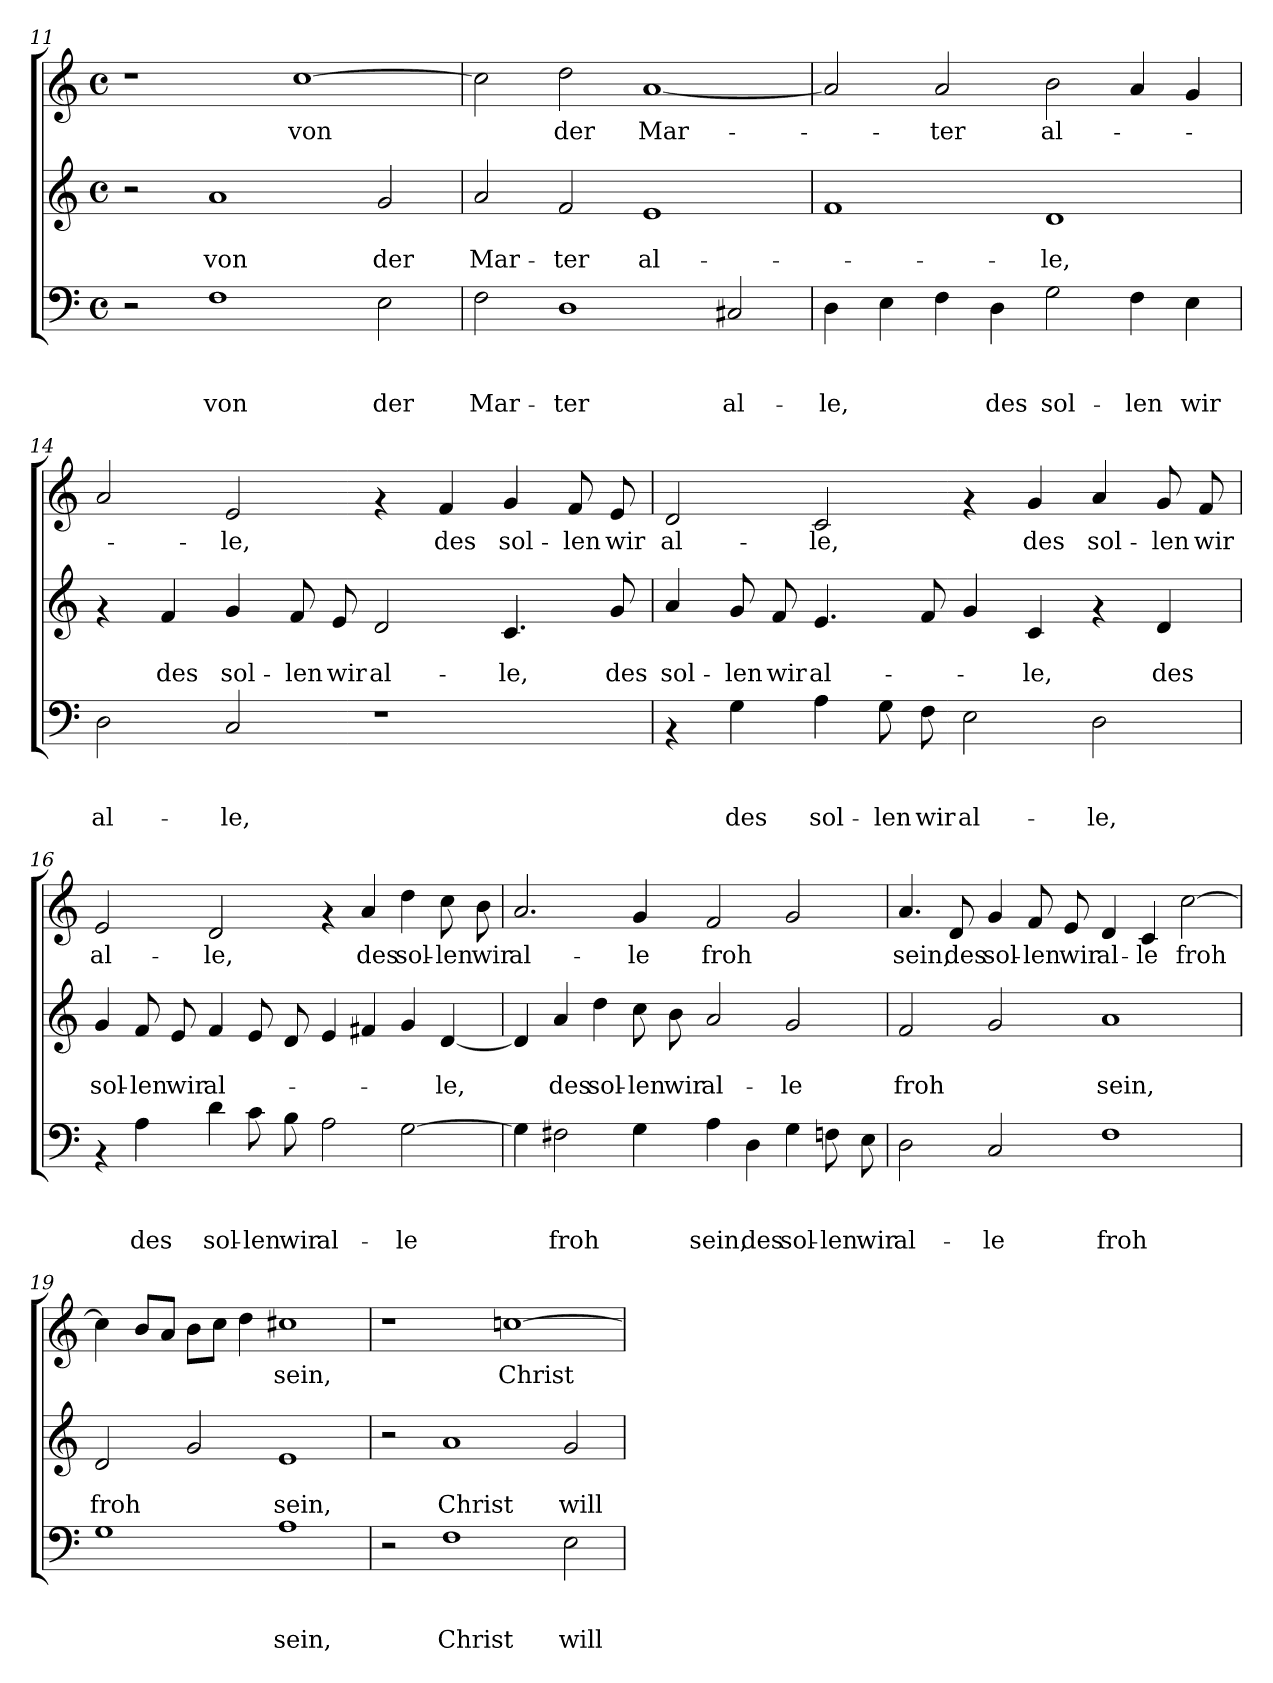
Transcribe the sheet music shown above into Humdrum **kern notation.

**kern	**text	**text	**text	**kern	**text	**text	**kern	**text
*part3	*part3	*part3	*part3	*part2	*part2	*part2	*part1	*part1
*staff3	*staff3	*staff3	*staff3	*staff2	*staff2	*staff2	*staff1	*staff1
*clefF4	*	*	*	*clefG2	*	*	*clefG2	*
*k[]	*	*	*	*k[]	*	*	*k[]	*
*C:	*	*	*	*C:	*	*	*C:	*
*M4/4	*	*	*	*M4/4	*	*	*M4/4	*
*met(c)	*	*	*	*met(c)	*	*	*met(c)	*
=11	=11	=11	=11	=11	=11	=11	=11	=11
2r	.	.	.	2r	.	.	1r	.
!	!	!	!LO:LY:b	!	!	!LO:LY:b	!	!
1F	.	.	von	1a	.	von	.	.
!	!	!	!	!	!	!	!	!LO:LY:b
.	.	.	.	.	.	.	[>1cc	von
!	!	!	!LO:LY:b	!	!	!LO:LY:b	!	!
2E\	.	.	der	2g/	.	der	.	.
=12	=12	=12	=12	=12	=12	=12	=12	=12
!	!	!	!LO:LY:b	!	!	!LO:LY:b	!	!
2F\	.	.	Mar-	2a/	.	Mar-	2cc\]	.
!	!	!	!LO:LY:b	!	!	!LO:LY:b	!	!LO:LY:b
1D	.	.	-ter	2f/	.	-ter	2dd\	der
!	!	!	!	!	!	!LO:LY:b	!	!LO:LY:b
.	.	.	.	1e	.	al-	[<1a	Mar-
!	!	!	!LO:LY:b	!	!	!	!	!
2C#X/	.	.	al-	.	.	.	.	.
=13	=13	=13	=13	=13	=13	=13	=13	=13
!	!	!	!LO:LY:b	!	!	!	!	!
4D\	.	.	-le,	1f	.	.	2a/]	.
4E\	.	.	.	.	.	.	.	.
!	!	!	!	!	!	!	!	!LO:LY:b
4F\	.	.	.	.	.	.	2a/	-ter
!	!	!	!LO:LY:b	!	!	!	!	!
4D\	.	.	des	.	.	.	.	.
!	!	!	!LO:LY:b	!	!	!LO:LY:b	!	!LO:LY:b
2G\	.	.	sol-	1d	.	-le,	2b\	al-
!	!	!	!LO:LY:b	!	!	!	!	!
4F\	.	.	-len	.	.	.	4a/	.
!	!	!	!LO:LY:b	!	!	!	!	!
4E\	.	.	wir	.	.	.	4g/	.
!!LO:LB:g=z
=14	=14	=14	=14	=14	=14	=14	=14	=14
!	!	!	!LO:LY:b	!	!	!	!	!
2D\	.	.	al-	4rf	.	.	2a/	.
!	!	!	!	!	!	!LO:LY:b	!	!
.	.	.	.	4f/	.	des	.	.
!	!	!	!LO:LY:b	!	!	!LO:LY:b	!	!LO:LY:b
2C/	.	.	-le,	4g/	.	sol-	2e/	-le,
!	!	!	!	!	!	!LO:LY:b	!	!
.	.	.	.	8f/	.	-len	.	.
!	!	!	!	!	!	!LO:LY:b	!	!
.	.	.	.	8e/	.	wir	.	.
!	!	!	!	!	!	!LO:LY:b	!	!
1r	.	.	.	2d/	.	al-	4rf	.
!	!	!	!	!	!	!	!	!LO:LY:b
.	.	.	.	.	.	.	4f/	des
!	!	!	!	!	!	!LO:LY:b	!	!LO:LY:b
.	.	.	.	4.c/	.	-le,	4g/	sol-
!	!	!	!	!	!	!	!	!LO:LY:b
.	.	.	.	.	.	.	8f/	-len
!	!	!	!	!	!	!LO:LY:b	!	!LO:LY:b
.	.	.	.	8g/	.	des	8e/	wir
=15	=15	=15	=15	=15	=15	=15	=15	=15
!	!	!	!	!	!	!LO:LY:b	!	!LO:LY:b
4rAA	.	.	.	4a/	.	sol-	2d/	al-
!	!	!	!LO:LY:b	!	!	!LO:LY:b	!	!
4G\	.	.	des	8g/	.	-len	.	.
!	!	!	!	!	!	!LO:LY:b	!	!
.	.	.	.	8f/	.	wir	.	.
!	!	!	!LO:LY:b	!	!	!LO:LY:b	!	!LO:LY:b
4A\	.	.	sol-	4.e/	.	al-	2c/	-le,
!	!	!	!LO:LY:b	!	!	!	!	!
8G\	.	.	-len	.	.	.	.	.
!	!	!	!LO:LY:b	!	!	!	!	!
8F\	.	.	wir	8f/	.	.	.	.
!	!	!	!LO:LY:b	!	!	!	!	!
2E\	.	.	al-	4g/	.	.	4rf	.
!	!	!	!	!	!	!LO:LY:b	!	!LO:LY:b
.	.	.	.	4c/	.	-le,	4g/	des
!	!	!	!LO:LY:b	!	!	!	!	!LO:LY:b
2D\	.	.	-le,	4rf	.	.	4a/	sol-
!	!	!	!	!	!	!LO:LY:b	!	!LO:LY:b
.	.	.	.	4d/	.	des	8g/	-len
!	!	!	!	!	!	!	!	!LO:LY:b
.	.	.	.	.	.	.	8f/	wir
=16	=16	=16	=16	=16	=16	=16	=16	=16
!	!	!	!	!	!	!LO:LY:b	!	!LO:LY:b
4rAA	.	.	.	4g/	.	sol-	2e/	al-
!	!	!	!LO:LY:b	!	!	!LO:LY:b	!	!
4A\	.	.	des	8f/	.	-len	.	.
!	!	!	!	!	!	!LO:LY:b	!	!
.	.	.	.	8e/	.	wir	.	.
!	!	!	!LO:LY:b	!	!	!LO:LY:b	!	!LO:LY:b
4d\	.	.	sol-	4f/	.	al-	2d/	-le,
!	!	!	!LO:LY:b	!	!	!	!	!
8c\	.	.	-len	8e/	.	.	.	.
!	!	!	!LO:LY:b	!	!	!	!	!
8B\	.	.	wir	8d/	.	.	.	.
!	!	!	!LO:LY:b	!	!	!	!	!
2A\	.	.	al-	4e/	.	.	4rf	.
!	!	!	!	!	!	!	!	!LO:LY:b
.	.	.	.	4f#X/	.	.	4a/	des
!	!	!	!LO:LY:b	!	!	!	!	!LO:LY:b
[<2G\	.	.	-le	4g/	.	.	4dd\	sol-
!	!	!	!	!	!	!LO:LY:b	!	!LO:LY:b
.	.	.	.	[<4d/	.	-le,	8cc\	-len
!	!	!	!	!	!	!	!	!LO:LY:b
.	.	.	.	.	.	.	8b\	wir
!!LO:LB:g=z
=17	=17	=17	=17	=17	=17	=17	=17	=17
!	!	!	!	!	!	!	!	!LO:LY:b
4G\]	.	.	.	4d/]	.	.	2.a/	al-
!	!	!	!LO:LY:b	!	!	!LO:LY:b	!	!
2F#X\	.	.	froh	4a/	.	des	.	.
!	!	!	!	!	!	!LO:LY:b	!	!
.	.	.	.	4dd\	.	sol-	.	.
!	!	!	!	!	!	!LO:LY:b	!	!LO:LY:b
4G\	.	.	.	8cc\	.	-len	4g/	-le
!	!	!	!	!	!	!LO:LY:b	!	!
.	.	.	.	8b\	.	wir	.	.
!	!	!	!LO:LY:b	!	!	!LO:LY:b	!	!LO:LY:b
4A\	.	.	sein,	2a/	.	al-	2f/	froh
!	!	!	!LO:LY:b	!	!	!	!	!
4D\	.	.	des	.	.	.	.	.
!	!	!	!LO:LY:b	!	!	!LO:LY:b	!	!
4G\	.	.	sol-	2g/	.	-le	2g/	.
!	!	!	!LO:LY:b	!	!	!	!	!
8Fn\	.	.	-len	.	.	.	.	.
!	!	!	!LO:LY:b	!	!	!	!	!
8E\	.	.	wir	.	.	.	.	.
=18	=18	=18	=18	=18	=18	=18	=18	=18
!	!	!	!LO:LY:b	!	!	!LO:LY:b	!	!LO:LY:b
2D\	.	.	al-	2f/	.	froh	4.a/	sein,
!	!	!	!	!	!	!	!	!LO:LY:b
.	.	.	.	.	.	.	8d/	des
!	!	!	!LO:LY:b	!	!	!	!	!LO:LY:b
2C/	.	.	-le	2g/	.	.	4g/	sol-
!	!	!	!	!	!	!	!	!LO:LY:b
.	.	.	.	.	.	.	8f/	-len
!	!	!	!	!	!	!	!	!LO:LY:b
.	.	.	.	.	.	.	8e/	wir
!	!	!	!LO:LY:b	!	!	!LO:LY:b	!	!LO:LY:b
1F	.	.	froh	1a	.	sein,	4d/	al-
!	!	!	!	!	!	!	!	!LO:LY:b
.	.	.	.	.	.	.	4c/	-le
!	!	!	!	!	!	!	!	!LO:LY:b
.	.	.	.	.	.	.	[>2cc\	froh
=19	=19	=19	=19	=19	=19	=19	=19	=19
!	!	!	!	!	!	!LO:LY:b	!	!
1G	.	.	.	2d/	.	froh	4cc\]	.
.	.	.	.	.	.	.	8b/L	.
.	.	.	.	.	.	.	8a/J	.
.	.	.	.	2g/	.	.	8b\L	.
.	.	.	.	.	.	.	8cc\J	.
.	.	.	.	.	.	.	4dd\	.
!	!	!	!LO:LY:b	!	!	!LO:LY:b	!	!LO:LY:b
1A	.	.	sein,	1e	.	sein,	1cc#X	sein,
!!LO:PB:g=z
=20	=20	=20	=20	=20	=20	=20	=20	=20
2r	.	.	.	2r	.	.	1r	.
!	!	!	!LO:LY:b	!	!	!LO:LY:b	!	!
1F	.	.	Christ	1a	.	Christ	.	.
!	!	!	!	!	!	!	!	!LO:LY:b
.	.	.	.	.	.	.	[>1ccni	Christ
!	!	!	!LO:LY:b	!	!	!LO:LY:b	!	!
2E\	.	.	will	2g/	.	will	.	.
=	=	=	=	=	=	=	=	=
*-	*-	*-	*-	*-	*-	*-	*-	*-
